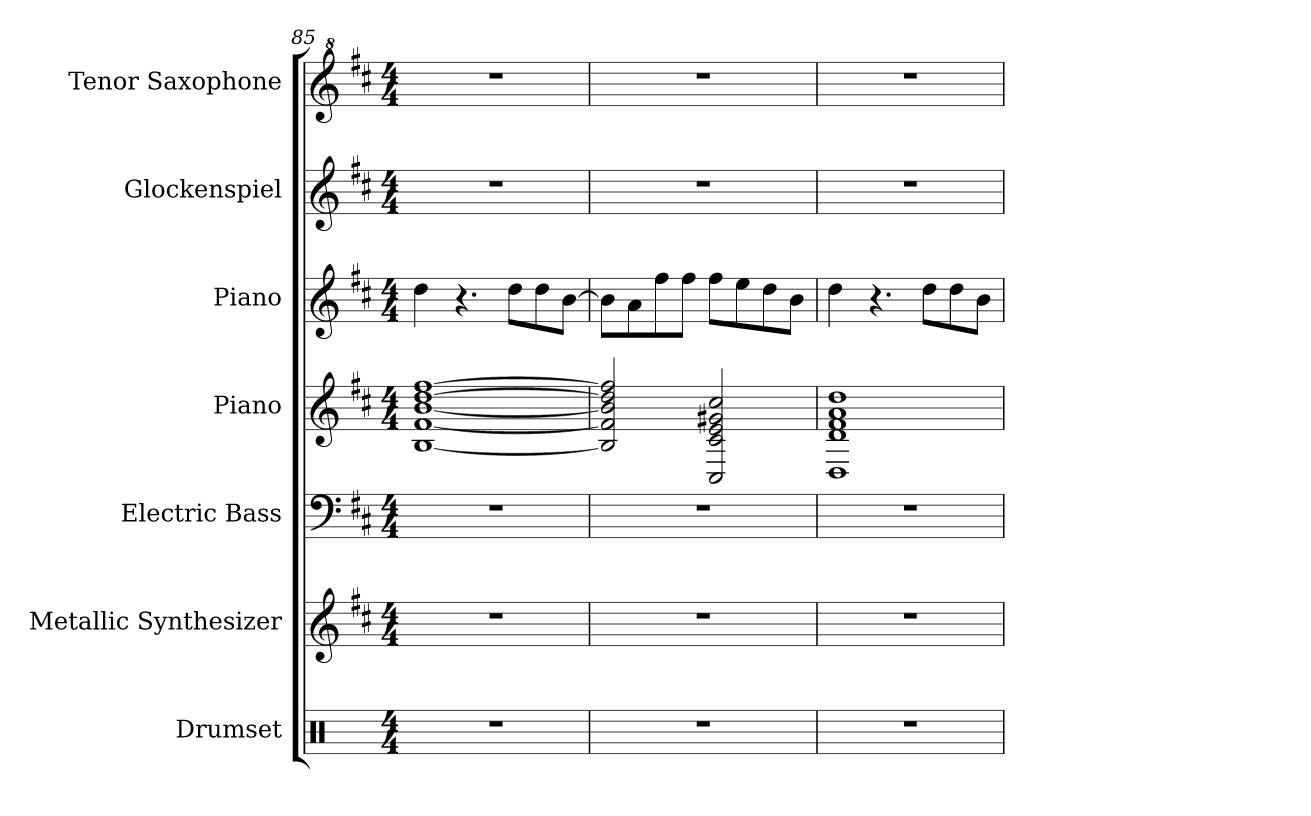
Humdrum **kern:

**kern	**kern	**kern	**kern	**kern	**kern	**kern
*part7	*part6	*part5	*part4	*part3	*part2	*part1
*staff7	*staff6	*staff5	*staff4	*staff3	*staff2	*staff1
*I"Drumset	*I"Metallic Synthesizer	*I"Electric Bass	*I"Piano	*I"Piano	*I"Glockenspiel	*I"Tenor Saxophone
*I'D. Set	*I'Synth.	*I'El. B.	*I'Pno.	*I'Pno.	*I'Glock.	*I'T. Sax.
*clefX	*clefG2	*clefF4	*clefG2	*clefG2	*clefG2	*clefG^2
*	*	*ITrd7c12	*	*	*ITrd-14c-24	*ITrd8c14
*k[]	*k[f#c#]	*k[f#c#]	*k[f#c#]	*k[f#c#]	*k[f#c#]	*k[f#c#]
*M4/4	*M4/4	*M4/4	*M4/4	*M4/4	*M4/4	*M4/4
=85	=85	=85	=85	=85	=85	=85
1r	1r	1r	[1B [1f# [1b [1dd [1ff#	4dd\	1r	1r
.	.	.	.	4.r	.	.
.	.	.	.	8dd\L	.	.
.	.	.	.	8dd\	.	.
.	.	.	.	[8b\J	.	.
=86	=86	=86	=86	=86	=86	=86
1r	1r	1r	2B/] 2f#/] 2b/] 2dd/] 2ff#/]	8b\L]	1r	1r
.	.	.	.	8a\	.	.
.	.	.	.	8ff#\	.	.
.	.	.	.	8ff#\J	.	.
.	.	.	2C#/ 2c#/ 2e/ 2g#X/ 2cc#/	8ff#\L	.	.
.	.	.	.	8ee\	.	.
.	.	.	.	8dd\	.	.
.	.	.	.	8b\J	.	.
!!LO:PB:g=z
=87	=87	=87	=87	=87	=87	=87
1r	1r	1r	1D 1d 1f# 1a 1dd	4dd\	1r	1r
.	.	.	.	4.r	.	.
.	.	.	.	8dd\L	.	.
.	.	.	.	8dd\	.	.
.	.	.	.	8b\J	.	.
=	=	=	=	=	=	=
*-	*-	*-	*-	*-	*-	*-
